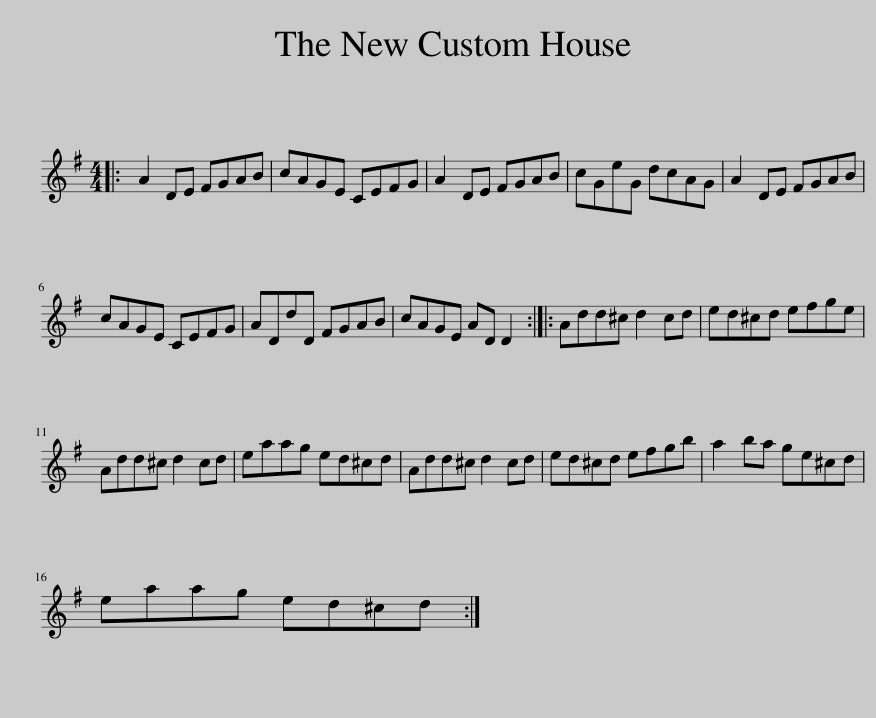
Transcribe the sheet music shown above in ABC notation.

X:1
L:1/8
M:4/4
I:linebreak $
K:G
V:1 treble
V:1
|: A2 DE FGAB | cAGE CEFG | A2 DE FGAB | cGeG dcAG | A2 DE FGAB |$ %5
 cAGE CEFG | ADdD FGAB | cAGE AD D2 :: Add^c d2 cd | ed^cd efge |$ %10
 Add^c d2 cd | eaag ed^cd | Add^c d2 cd | ed^cd efgb | a2 ba ge^cd |$ %15
 eaag ed^cd :| %16
